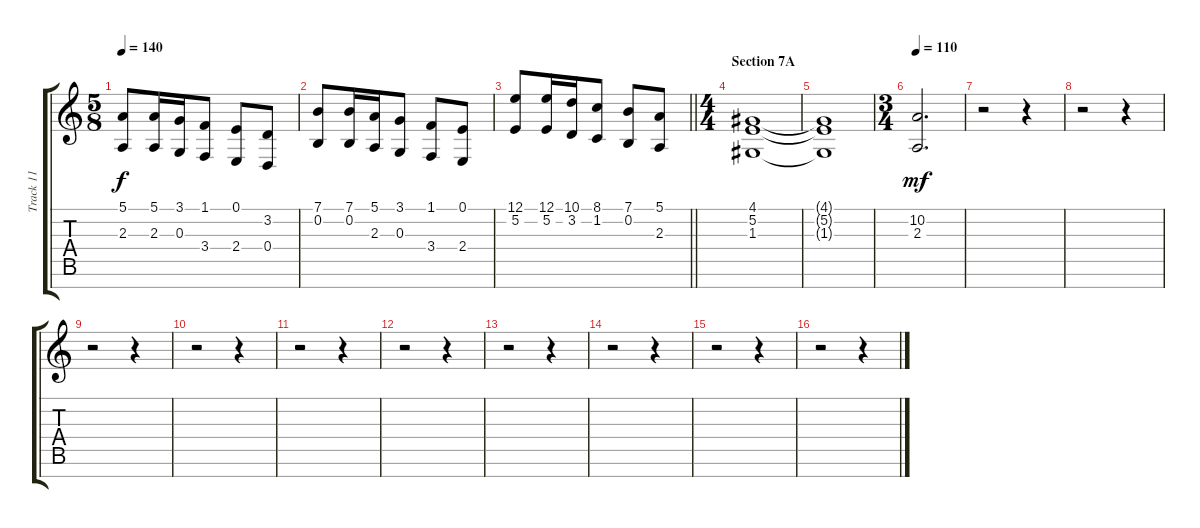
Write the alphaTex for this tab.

\track ("Track 11" "Track 11") {instrument acousticgrandpiano}
\staff {score tabs}
\tuning (E4 B3 G3 D3 A2 E2 B1) {hide}
\ts (5 8)
\tempo 140
\clef g2
\ks c
(5.1 2.3).8{dy f} (5.1 2.3).16 (3.1 0.3).16 (1.1 3.4).8 (0.1 2.4).8 (3.2 0.4).8 |
(7.1 0.2).8 (7.1 0.2).16 (5.1 2.3).16 (3.1 0.3).8 (1.1 3.4).8 (0.1 2.4).8 |
\barLineRight lightlight
(12.1 5.2).8 (12.1 5.2).16 (10.1 3.2).16 (8.1 1.2).8 (7.1 0.2).8 (5.1 2.3).8 |
\ts (4 4)
\section ("" "Section 7A")
(4.1 5.2 1.3).1 |
(4.1{t} 5.2{t} 1.3{t}).1 |
\ts (3 4)
\tempo 110
(10.2 2.3).2{d dy mf} |
r.2 r.4 |
r.2 r.4 |
r.2 r.4 |
r.2 r.4 |
r.2 r.4 |
r.2 r.4 |
r.2 r.4 |
r.2 r.4 |
r.2 r.4 |
r.2 r.4
